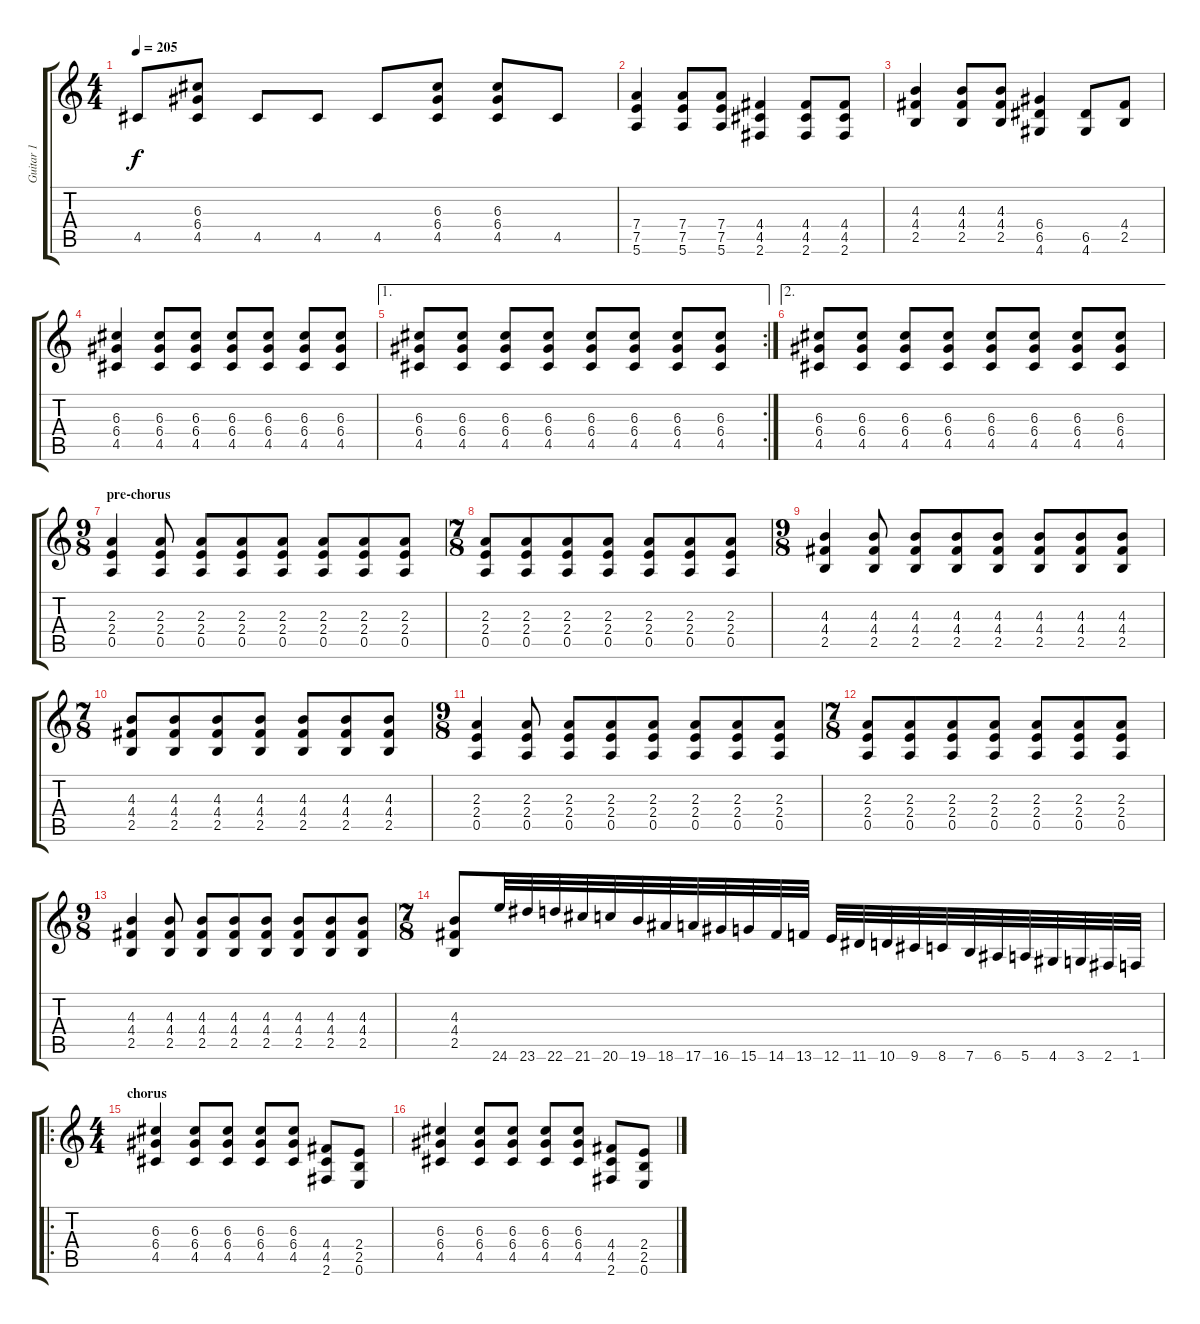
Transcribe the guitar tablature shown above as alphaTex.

\track ("Guitar 1" "Guitar 1") {instrument distortionguitar}
\staff {score tabs}
\tuning (E4 B3 G3 D3 A2 E2) {hide}
\ts (4 4)
\tempo 205
\clef g2
\ks c
4.5.8{dy f} (6.3 6.4 4.5).8 4.5.8 4.5.8 4.5.8 (6.3 6.4 4.5).8 (6.3 6.4 4.5).8 4.5.8 |
(7.4 7.5 5.6).4 (7.4 7.5 5.6).8 (7.4 7.5 5.6).8 (4.4 4.5 2.6).4 (4.4 4.5 2.6).8 (4.4 4.5 2.6).8 |
(4.3 4.4 2.5).4 (4.3 4.4 2.5).8 (4.3 4.4 2.5).8 (6.4 6.5 4.6).4 (6.5 4.6).8 (4.4 2.5).8 |
(6.3 6.4 4.5).4 (6.3 6.4 4.5).8 (6.3 6.4 4.5).8 (6.3 6.4 4.5).8 (6.3 6.4 4.5).8 (6.3 6.4 4.5).8 (6.3 6.4 4.5).8 |
\ae 1
\rc 2
(6.3 6.4 4.5).8 (6.3 6.4 4.5).8 (6.3 6.4 4.5).8 (6.3 6.4 4.5).8 (6.3 6.4 4.5).8 (6.3 6.4 4.5).8 (6.3 6.4 4.5).8 (6.3 6.4 4.5).8 |
\ae 2
(6.3 6.4 4.5).8 (6.3 6.4 4.5).8 (6.3 6.4 4.5).8 (6.3 6.4 4.5).8 (6.3 6.4 4.5).8 (6.3 6.4 4.5).8 (6.3 6.4 4.5).8 (6.3 6.4 4.5).8 |
\ts (9 8)
\section ("" "pre-chorus")
(2.3 2.4 0.5).4 (2.3 2.4 0.5).8 (2.3 2.4 0.5).8 (2.3 2.4 0.5).8 (2.3 2.4 0.5).8 (2.3 2.4 0.5).8 (2.3 2.4 0.5).8 (2.3 2.4 0.5).8 |
\ts (7 8)
(2.3 2.4 0.5).8 (2.3 2.4 0.5).8 (2.3 2.4 0.5).8 (2.3 2.4 0.5).8 (2.3 2.4 0.5).8 (2.3 2.4 0.5).8 (2.3 2.4 0.5).8 |
\ts (9 8)
(4.3 4.4 2.5).4 (4.3 4.4 2.5).8 (4.3 4.4 2.5).8 (4.3 4.4 2.5).8 (4.3 4.4 2.5).8 (4.3 4.4 2.5).8 (4.3 4.4 2.5).8 (4.3 4.4 2.5).8 |
\ts (7 8)
(4.3 4.4 2.5).8 (4.3 4.4 2.5).8 (4.3 4.4 2.5).8 (4.3 4.4 2.5).8 (4.3 4.4 2.5).8 (4.3 4.4 2.5).8 (4.3 4.4 2.5).8 |
\ts (9 8)
(2.3 2.4 0.5).4 (2.3 2.4 0.5).8 (2.3 2.4 0.5).8 (2.3 2.4 0.5).8 (2.3 2.4 0.5).8 (2.3 2.4 0.5).8 (2.3 2.4 0.5).8 (2.3 2.4 0.5).8 |
\ts (7 8)
(2.3 2.4 0.5).8 (2.3 2.4 0.5).8 (2.3 2.4 0.5).8 (2.3 2.4 0.5).8 (2.3 2.4 0.5).8 (2.3 2.4 0.5).8 (2.3 2.4 0.5).8 |
\ts (9 8)
(4.3 4.4 2.5).4 (4.3 4.4 2.5).8 (4.3 4.4 2.5).8 (4.3 4.4 2.5).8 (4.3 4.4 2.5).8 (4.3 4.4 2.5).8 (4.3 4.4 2.5).8 (4.3 4.4 2.5).8 |
\ts (7 8)
(4.3 4.4 2.5).8 24.6.32 23.6.32 22.6.32 21.6.32 20.6.32 19.6.32 18.6.32 17.6.32 16.6.32 15.6.32 14.6.32 13.6.32 12.6.32 11.6.32 10.6.32 9.6.32 8.6.32 7.6.32 6.6.32 5.6.32 4.6.32 3.6.32 2.6.32 1.6.32 |
\ro
\ts (4 4)
\section ("" "chorus")
(6.3 6.4 4.5).4 (6.3 6.4 4.5).8 (6.3 6.4 4.5).8 (6.3 6.4 4.5).8 (6.3 6.4 4.5).8 (4.4 4.5 2.6).8 (2.4 2.5 0.6).8 |
(6.3 6.4 4.5).4 (6.3 6.4 4.5).8 (6.3 6.4 4.5).8 (6.3 6.4 4.5).8 (6.3 6.4 4.5).8 (4.4 4.5 2.6).8 (2.4 2.5 0.6).8
